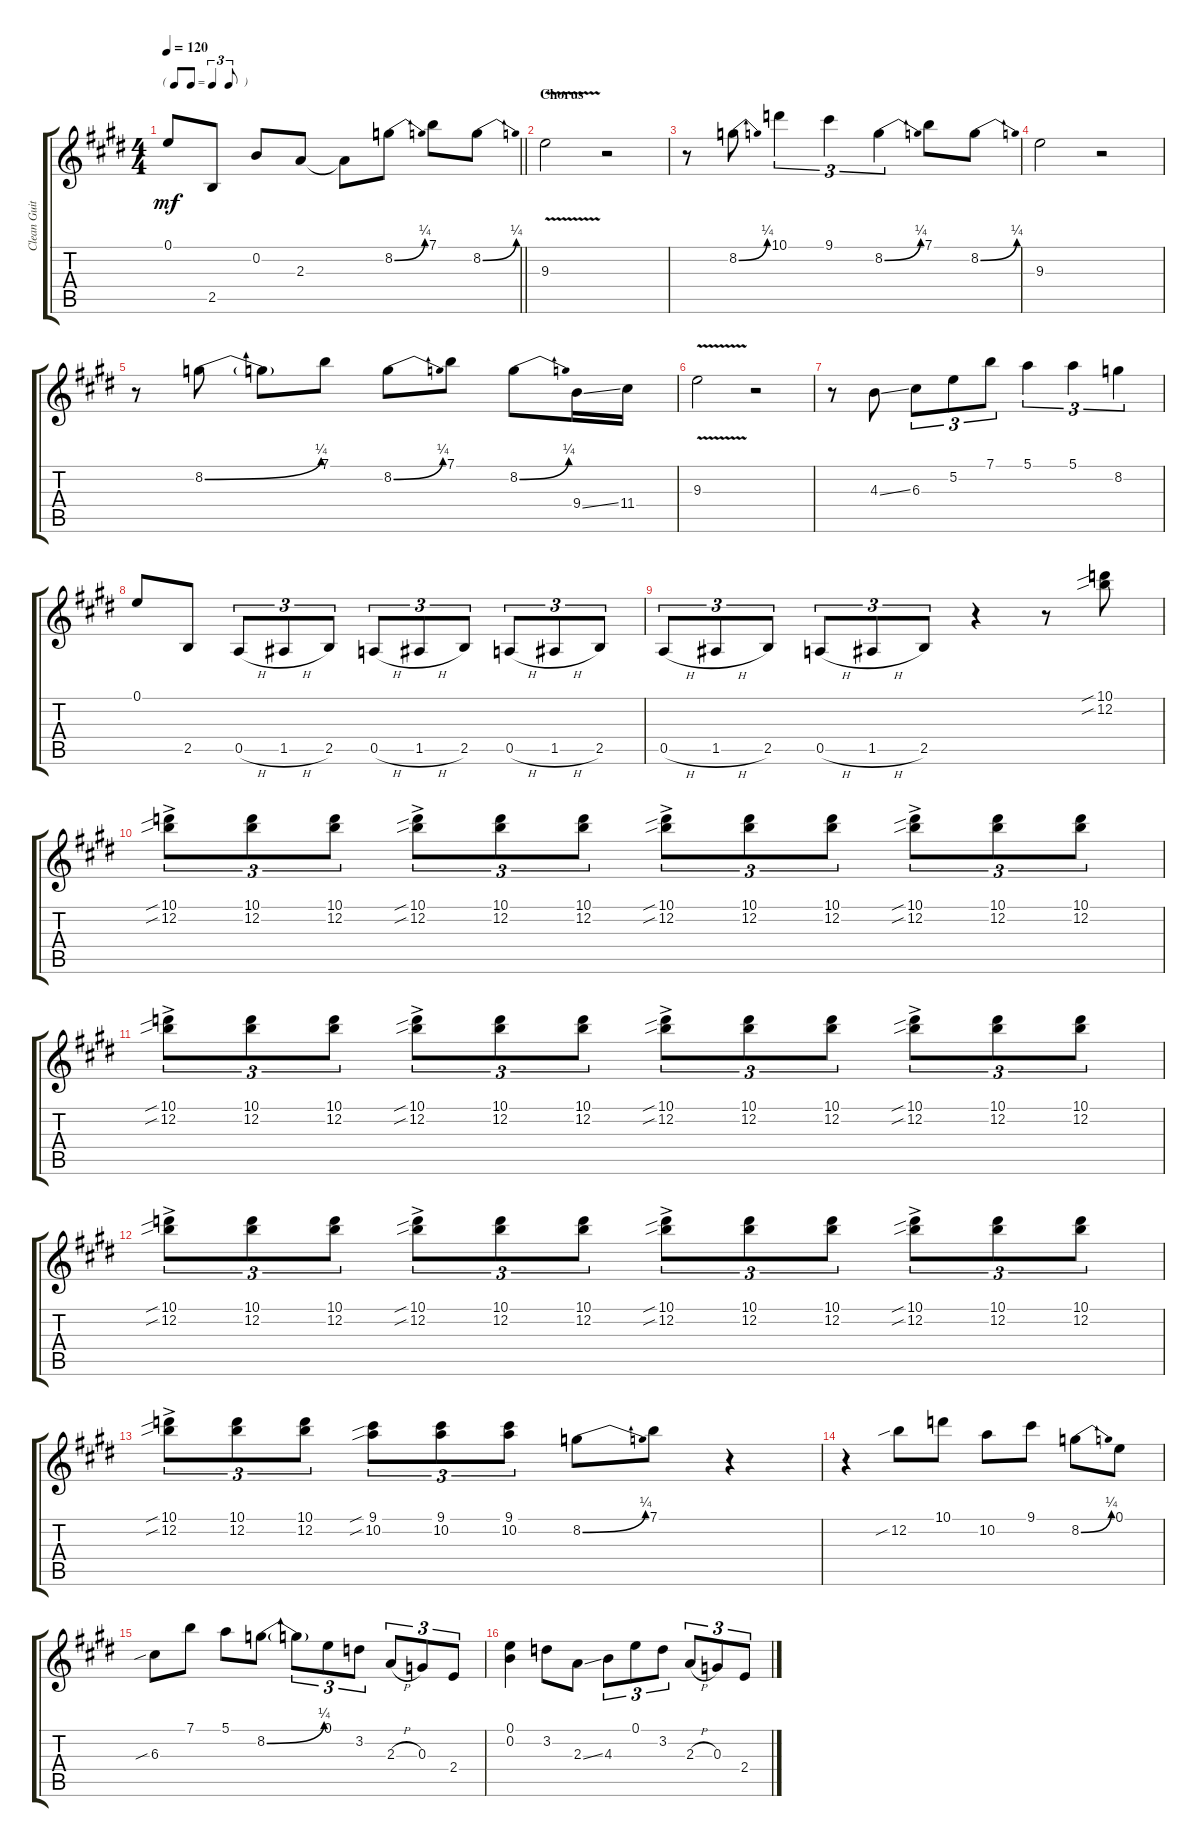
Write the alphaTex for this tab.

\track ("Clean Guitar" "Clean Guit") {instrument electricguitarclean}
\staff {score tabs}
\tuning (E4 B3 G3 D3 A2 E2) {hide}
\ts (4 4)
\tf triplet8th
\tempo 120
\clef g2
\barLineRight lightlight
\ks e
0.1.8{dy mf} 2.5.8 0.2.8 2.3.8 2.3{t}.8 8.2{be (bend 0 0 60 1)}.8 7.1.8 8.2{be (bend 0 0 60 1)}.8 |
\section ("" "Chorus")
9.3{v}.2 r.2 |
r.8 8.2{be (bend 0 0 60 1)}.8 10.1.4{tu (3 2)} 9.1.4{tu (3 2)} 8.2{be (bend 0 0 60 1)}.4{tu (3 2)} 7.1.8 8.2{be (bend 0 0 60 1)}.8 |
9.3.2 r.2 |
r.8 8.2{be (bend 0 0 60 1)}.8 8.2{t}.8 7.1.8 8.2{be (bend 0 0 60 1)}.8 7.1.8 8.2{be (bend 0 0 60 1)}.8 9.4{ss}.16 11.4.16 |
9.3{v}.2 r.2 |
r.8 4.3{ss}.8 6.3.8{tu (3 2)} 5.2.8{tu (3 2)} 7.1.8{tu (3 2)} 5.1.4{tu (3 2)} 5.1.4{tu (3 2)} 8.2.4{tu (3 2)} |
0.1.8 2.5.8 0.5{h}.8{tu (3 2)} 1.5{h}.8{tu (3 2)} 2.5.8{tu (3 2)} 0.5{h}.8{tu (3 2)} 1.5{h}.8{tu (3 2)} 2.5.8{tu (3 2)} 0.5{h}.8{tu (3 2)} 1.5{h}.8{tu (3 2)} 2.5.8{tu (3 2)} |
0.5{h}.8{tu (3 2)} 1.5{h}.8{tu (3 2)} 2.5.8{tu (3 2)} 0.5{h}.8{tu (3 2)} 1.5{h}.8{tu (3 2)} 2.5.8{tu (3 2)} r.4 r.8 (10.1{sib} 12.2{sib}).8 |
(10.1{sib ac} 12.2{sib ac}).8{tu (3 2)} (10.1 12.2).8{tu (3 2)} (10.1 12.2).8{tu (3 2)} (10.1{sib ac} 12.2{sib ac}).8{tu (3 2)} (10.1 12.2).8{tu (3 2)} (10.1 12.2).8{tu (3 2)} (10.1{sib ac} 12.2{sib ac}).8{tu (3 2)} (10.1 12.2).8{tu (3 2)} (10.1 12.2).8{tu (3 2)} (10.1{sib ac} 12.2{sib ac}).8{tu (3 2)} (10.1 12.2).8{tu (3 2)} (10.1 12.2).8{tu (3 2)} |
(10.1{sib ac} 12.2{sib ac}).8{tu (3 2)} (10.1 12.2).8{tu (3 2)} (10.1 12.2).8{tu (3 2)} (10.1{sib ac} 12.2{sib ac}).8{tu (3 2)} (10.1 12.2).8{tu (3 2)} (10.1 12.2).8{tu (3 2)} (10.1{sib ac} 12.2{sib ac}).8{tu (3 2)} (10.1 12.2).8{tu (3 2)} (10.1 12.2).8{tu (3 2)} (10.1{sib ac} 12.2{sib ac}).8{tu (3 2)} (10.1 12.2).8{tu (3 2)} (10.1 12.2).8{tu (3 2)} |
(10.1{sib ac} 12.2{sib ac}).8{tu (3 2)} (10.1 12.2).8{tu (3 2)} (10.1 12.2).8{tu (3 2)} (10.1{sib ac} 12.2{sib ac}).8{tu (3 2)} (10.1 12.2).8{tu (3 2)} (10.1 12.2).8{tu (3 2)} (10.1{sib ac} 12.2{sib ac}).8{tu (3 2)} (10.1 12.2).8{tu (3 2)} (10.1 12.2).8{tu (3 2)} (10.1{sib ac} 12.2{sib ac}).8{tu (3 2)} (10.1 12.2).8{tu (3 2)} (10.1 12.2).8{tu (3 2)} |
(10.1{sib ac} 12.2{sib ac}).8{tu (3 2)} (10.1 12.2).8{tu (3 2)} (10.1 12.2).8{tu (3 2)} (9.1{sib} 10.2{sib}).8{tu (3 2)} (9.1 10.2).8{tu (3 2)} (9.1 10.2).8{tu (3 2)} 8.2{be (bend 0 0 60 1)}.8 7.1.8 r.4 |
r.4 12.2{sib}.8 10.1.8 10.2.8 9.1.8 8.2{be (bend 0 0 60 1)}.8 0.1.8 |
6.3{sib}.8 7.1.8 5.1.8 8.2{be (bend 0 0 60 1)}.8 8.2{t}.8{tu (3 2)} 0.1.8{tu (3 2)} 3.2.8{tu (3 2)} 2.3{h}.8{tu (3 2)} 0.3.8{tu (3 2)} 2.4.8{tu (3 2)} |
(0.1 0.2).4 3.2.8 2.3{ss}.8 4.3.8{tu (3 2)} 0.1.8{tu (3 2)} 3.2.8{tu (3 2)} 2.3{h}.8{tu (3 2)} 0.3.8{tu (3 2)} 2.4.8{tu (3 2)}
